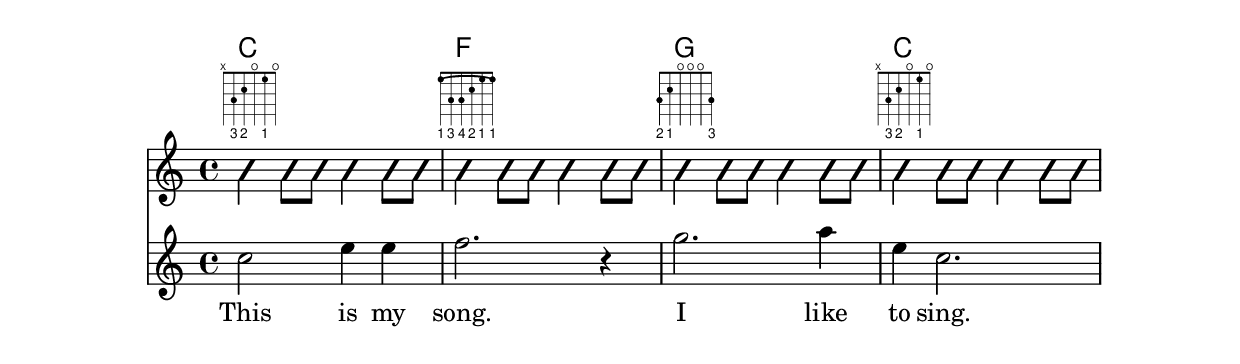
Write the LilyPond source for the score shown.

%% Do not edit this file; it is automatically
%% generated from LSR http://lsr.dsi.unimi.it
%% This file is in the public domain.
\version "2.13.10"

\header {
  lsrtags = "rhythms, fretted-strings"

%% Translation of GIT committish: b2d4318d6c53df8469dfa4da09b27c15a374d0ca
  texidoces = "
Para la música de guitarra, es posible mostrar los ritmos de rasgueo,
además de las notas de la melodía, acordes y diagramas de posiciones.

"
  doctitlees = "Ritmos rasgueados de guitarra"

%% Translation of GIT committish: d96023d8792c8af202c7cb8508010c0d3648899d
  texidocde = "
In Guitarrennotation kann neben Melodie, Akkordbezeichnungen und
Bunddiagrammen auch der Schlagrhythmus angegeben werden.

"
  doctitlede = "Schlagrhythmus für Guitarren"


%% Translation of GIT committish: fa7695ea860d7ab2db86581dd5f8bc4f413f6705
  texidocfr = "
En matière de notation pour guitare, il arrive que soient indiqués les
@qq{coups de gratte} en plus de la mélodie, grilles d'accords et
diagrammes de tablature.

"
  doctitlefr = "Rythmique et guitare"

  texidoc = "
For guitar music, it is possible to show strum rhythms, along with
melody notes, chord names and fret diagrams.

"
  doctitle = "Guitar strum rhythms"
} % begin verbatim

\include "predefined-guitar-fretboards.ly"
<<
  \new ChordNames {
    \chordmode {
      c1 | f | g | c
    }
  }
  \new FretBoards {
    \chordmode {
      c1 | f | g | c
    }
  }
  \new Voice \with {
    \consists "Pitch_squash_engraver"
  } {
    \relative c'' {
      \improvisationOn
      c4 c8 c c4 c8 c
      f4 f8 f f4 f8 f
      g4 g8 g g4 g8 g
      c4 c8 c c4 c8 c
    }
  }
  \new Voice = "melody" {
    \relative c'' {
      c2 e4 e4
      f2. r4
      g2. a4
      e4 c2.
    }
  }
  \new Lyrics {
    \lyricsto "melody" {
      This is my song.
      I like to sing.
    }
  }
>>

